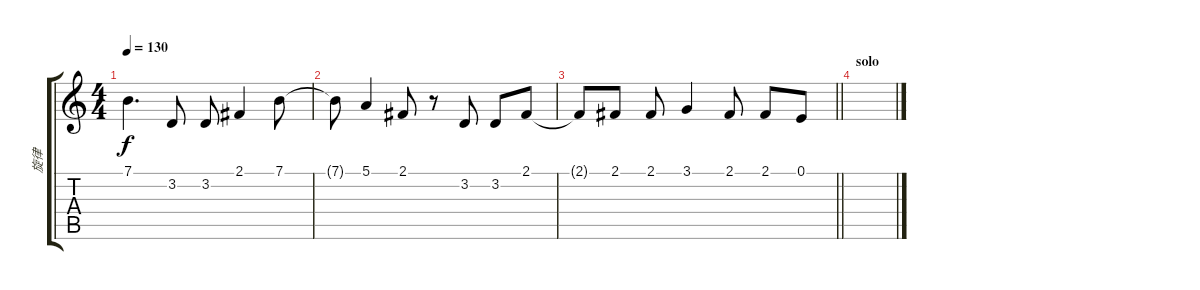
\track ("旋律" "旋律") {instrument baritonesax}
\staff {score tabs}
\tuning (E4 B3 G3 D3 A2 E2) {hide}
\ts (4 4)
\tempo 130
\clef g2
\ks c
7.1.4{d dy f} 3.2.8 3.2.8 2.1.4 7.1.8 |
7.1{t}.8 5.1.4 2.1.8 r.8 3.2.8 3.2.8 2.1.8 |
\barLineRight lightlight
2.1{t}.8 2.1.8 2.1.8 3.1.4 2.1.8 2.1.8 0.1.8 |
\section ("" "solo")
